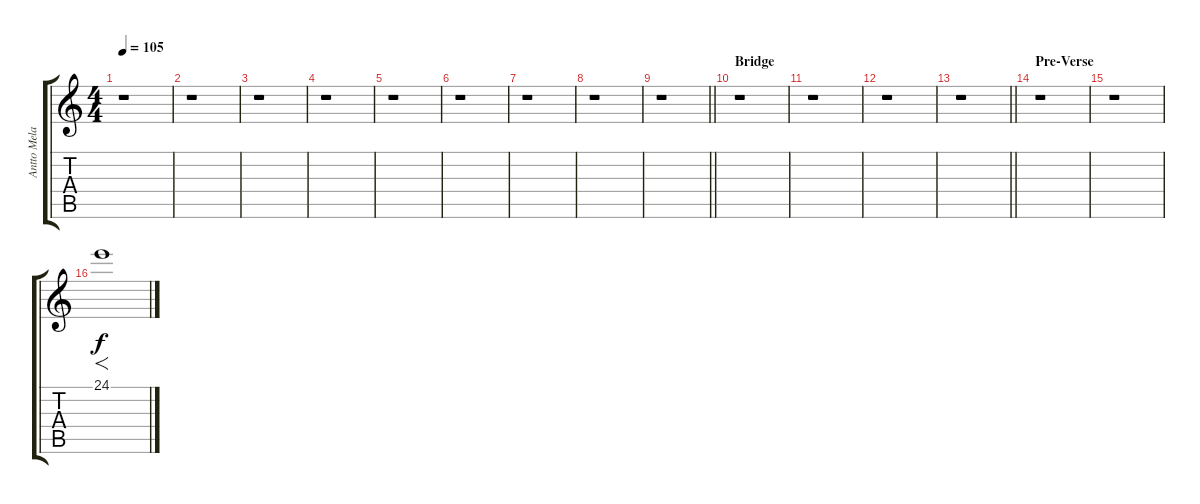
\track ("Antto Melasniemi (Keyboard)" "Antto Mela") {instrument whistle}
\staff {score tabs}
\tuning (E4 B3 G3 D3 A2 E2) {hide}
\ts (4 4)
\tempo 105
\clef g2
\ks c
r.1{dy f} |
r.1 |
r.1 |
r.1 |
r.1 |
r.1 |
r.1 |
r.1 |
\barLineRight lightlight
r.1 |
\section ("" "Bridge")
r.1 |
r.1 |
r.1 |
\barLineRight lightlight
r.1 |
\section ("" "Pre-Verse")
r.1 |
r.1 |
24.1.1{f}
